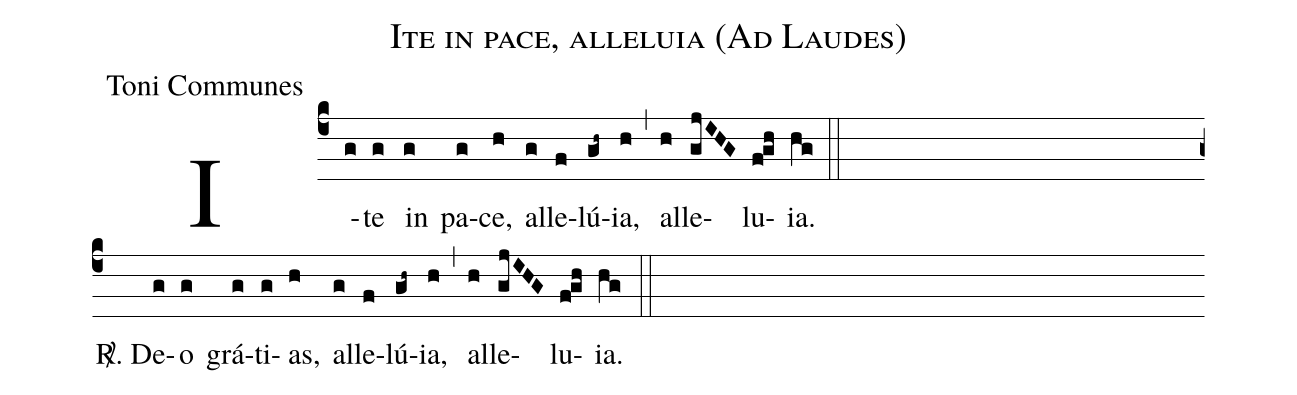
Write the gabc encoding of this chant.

name:Ite in pace, alleluia (Ad Laudes);
office-part:Toni Communes;
%%
(c4) I(g)te(g) in(g) pa(g)ce,(h) al(g)le(f)lú(gh~)ia,(h) (,) al(h)le(gjIHG)lu(f!gh)ia.(hg) (::Z) <sp>R/</sp>. De(g)o(g) grá(g)ti(g)as,(h) al(g)le(f)lú(gh~)ia,(h) (,) al(h)le(gjIHG)lu(f!gh)ia.(hg) (::)
